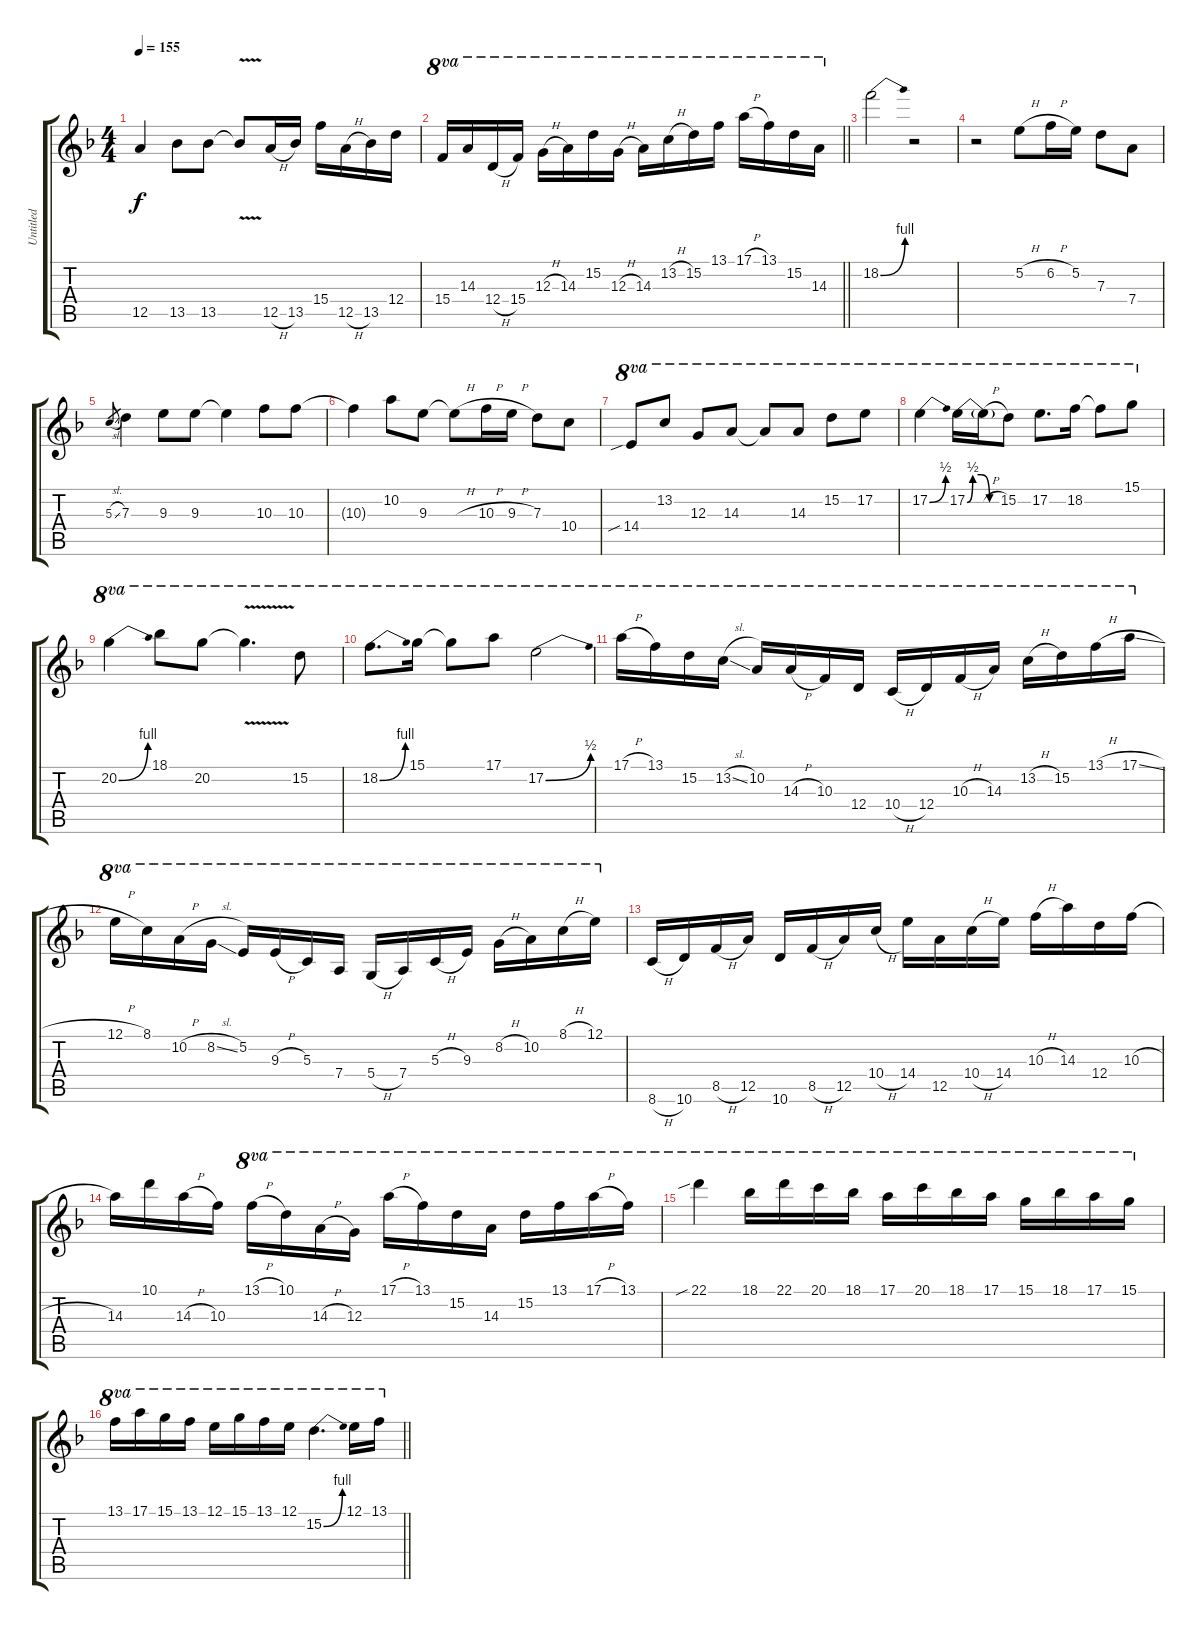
\track ("Untitled" "Untitled") {instrument overdrivenguitar}
\staff {score tabs}
\tuning (E4 B3 G3 D3 A2 E2) {hide}
\ts (4 4)
\tempo 155
\clef g2
\ks f
12.5.4{dy f} 13.5.8 13.5.8 13.5{v t}.8 12.5{h}.16 13.5.16 15.4.16 12.5{h}.16 13.5.16 12.4.16 |
\barLineRight lightlight
15.4.16{ot 8va} 14.3.16{ot 8va} 12.4{h}.16{ot 8va} 15.4.16{ot 8va} 12.3{h}.16{ot 8va} 14.3.16{ot 8va} 15.2.16{ot 8va} 12.3{h}.16{ot 8va} 14.3.16{ot 8va} 13.2{h}.16{ot 8va} 15.2.16{ot 8va} 13.1.16{ot 8va} 17.1{h}.16{ot 8va} 13.1.16{ot 8va} 15.2.16{ot 8va} 14.3.16{ot 8va} |
18.2{be (bend 0 0 60 4)}.2 r.2 |
r.2 5.2{h}.8 6.2{h}.16 5.2.16 7.3.8 7.4.8 |
5.3{sl}.8{gr} 7.3.4 9.3.8 9.3.8 9.3{t}.4 10.3.8 10.3.8 |
10.3{t}.4 10.2.8 9.3.8 9.3{h t}.8 10.3{h}.16 9.3{h}.16 7.3.8 10.4.8 |
14.4{sib}.8{ot 8va} 13.2.8{ot 8va} 12.3.8{ot 8va} 14.3.8{ot 8va} 14.3{t}.8{ot 8va} 14.3.8{ot 8va} 15.2.8{ot 8va} 17.2.8{ot 8va} |
17.2{be (bend 0 0 60 2)}.4{ot 8va} 17.2{be (custom 0 0 10 2 25 2 40 0 60 0)}.16{ot 8va} 17.2{h t}.16{ot 8va} 15.2.8{ot 8va} 17.2.8{d ot 8va} 18.2.16{ot 8va} 18.2{t}.8{ot 8va} 15.1.8{ot 8va} |
20.2{be (bend 0 0 60 4)}.4{ot 8va} 18.1.8{ot 8va} 20.2.8{ot 8va} 20.2{v t}.4{d ot 8va} 15.2.8{ot 8va} |
18.2{be (bend 0 0 60 4)}.8{d ot 8va} 15.1.16{ot 8va} 15.1{t}.8{ot 8va} 17.1.8{ot 8va} 17.2{be (bend 0 0 60 2)}.2{ot 8va} |
17.1{h}.16{ot 8va} 13.1.16{ot 8va} 15.2.16{ot 8va} 13.2{sl}.16{ot 8va} 10.2.16{ot 8va} 14.3{h}.16{ot 8va} 10.3.16{ot 8va} 12.4.16{ot 8va} 10.4{h}.16{ot 8va} 12.4.16{ot 8va} 10.3{h}.16{ot 8va} 14.3.16{ot 8va} 13.2{h}.16{ot 8va} 15.2.16{ot 8va} 13.1{h}.16{ot 8va} 17.1{sl}.16{ot 8va} |
12.1{h}.16{ot 8va} 8.1.16{ot 8va} 10.2{h}.16{ot 8va} 8.2{sl}.16{ot 8va} 5.2.16{ot 8va} 9.3{h}.16{ot 8va} 5.3.16{ot 8va} 7.4.16{ot 8va} 5.4{h}.16{ot 8va} 7.4.16{ot 8va} 5.3{h}.16{ot 8va} 9.3.16{ot 8va} 8.2{h}.16{ot 8va} 10.2.16{ot 8va} 8.1{h}.16{ot 8va} 12.1.16{ot 8va} |
8.6{h}.16 10.6.16 8.5{h}.16 12.5.16 10.6.16 8.5{h}.16 12.5.16 10.4{h}.16 14.4.16 12.5.16 10.4{h}.16 14.4.16 10.3{h}.16 14.3.16 12.4.16 10.3{h}.16 |
14.3.16 10.1.16 14.3{h}.16 10.3.16 13.1{h}.16{ot 8va} 10.1.16{ot 8va} 14.3{h}.16{ot 8va} 12.3.16{ot 8va} 17.1{h}.16{ot 8va} 13.1.16{ot 8va} 15.2.16{ot 8va} 14.3.16{ot 8va} 15.2.16{ot 8va} 13.1.16{ot 8va} 17.1{h}.16{ot 8va} 13.1.16{ot 8va} |
22.1{sib}.4{ot 8va} 18.1.16{ot 8va} 22.1.16{ot 8va} 20.1.16{ot 8va} 18.1.16{ot 8va} 17.1.16{ot 8va} 20.1.16{ot 8va} 18.1.16{ot 8va} 17.1.16{ot 8va} 15.1.16{ot 8va} 18.1.16{ot 8va} 17.1.16{ot 8va} 15.1.16{ot 8va} |
\barLineRight lightlight
13.1.16{ot 8va} 17.1.16{ot 8va} 15.1.16{ot 8va} 13.1.16{ot 8va} 12.1.16{ot 8va} 15.1.16{ot 8va} 13.1.16{ot 8va} 12.1.16{ot 8va} 15.2{be (bend 0 0 60 4)}.4{d ot 8va} 12.1.16{ot 8va} 13.1.16{ot 8va}
